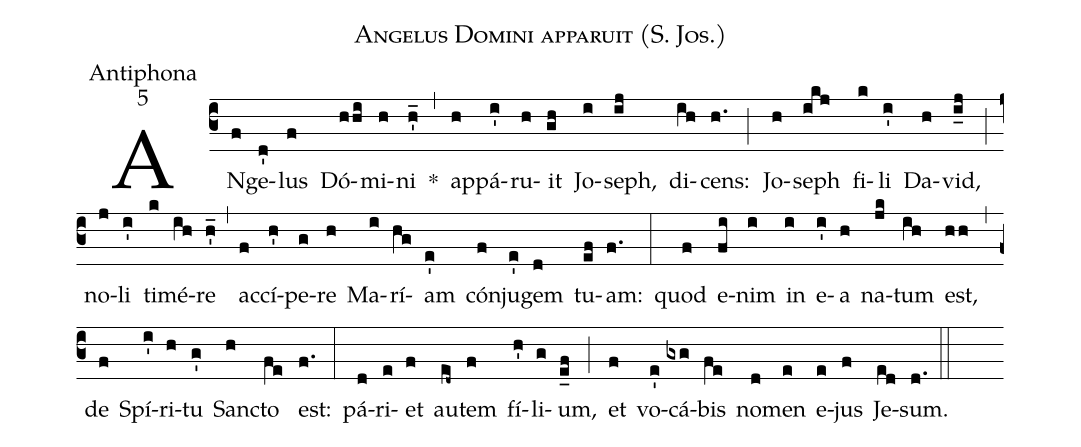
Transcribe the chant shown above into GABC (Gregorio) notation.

name:Angelus Domini apparuit (S. Jos.);
office-part:Antiphona;
mode:5;
%%
(c3) AN(f)ge(d')lus(f) Dó(hhi)mi(h)ni(h'_) *(,) ap(h)pá(i')ru(h)it(gh) Jo(i)seph,(ij) di(ih)cens:(h.) (;) Jo(h)seph(ikj) fi(k)li(i') Da(h)vid,(i_j) (;) no(j)li(i') ti(k)mé(ih)re(h'_) (,) ac(f)cí(h')pe(g)re(h) Ma(i)rí(hg)am(e') cón(f)ju(e')gem(d) tu(ef)am:(f.) (:) quod(f) e(fi)nim(i) in(i) e(i')a(h) na(jk)tum(ih) est,(hh) (,) de(f) Spí(i')ri(h)tu(g') San(h)cto(fe) est:(f.) (:) pá(d)ri(e)et(f) au(ed~)tem(f) fí(h')li(g)um,(e_f) (;) et(f) vo(e')cá(gxg)bis(fe) no(d)men(e) e(e)jus(f) Je(ed)sum.(d.) (::)
